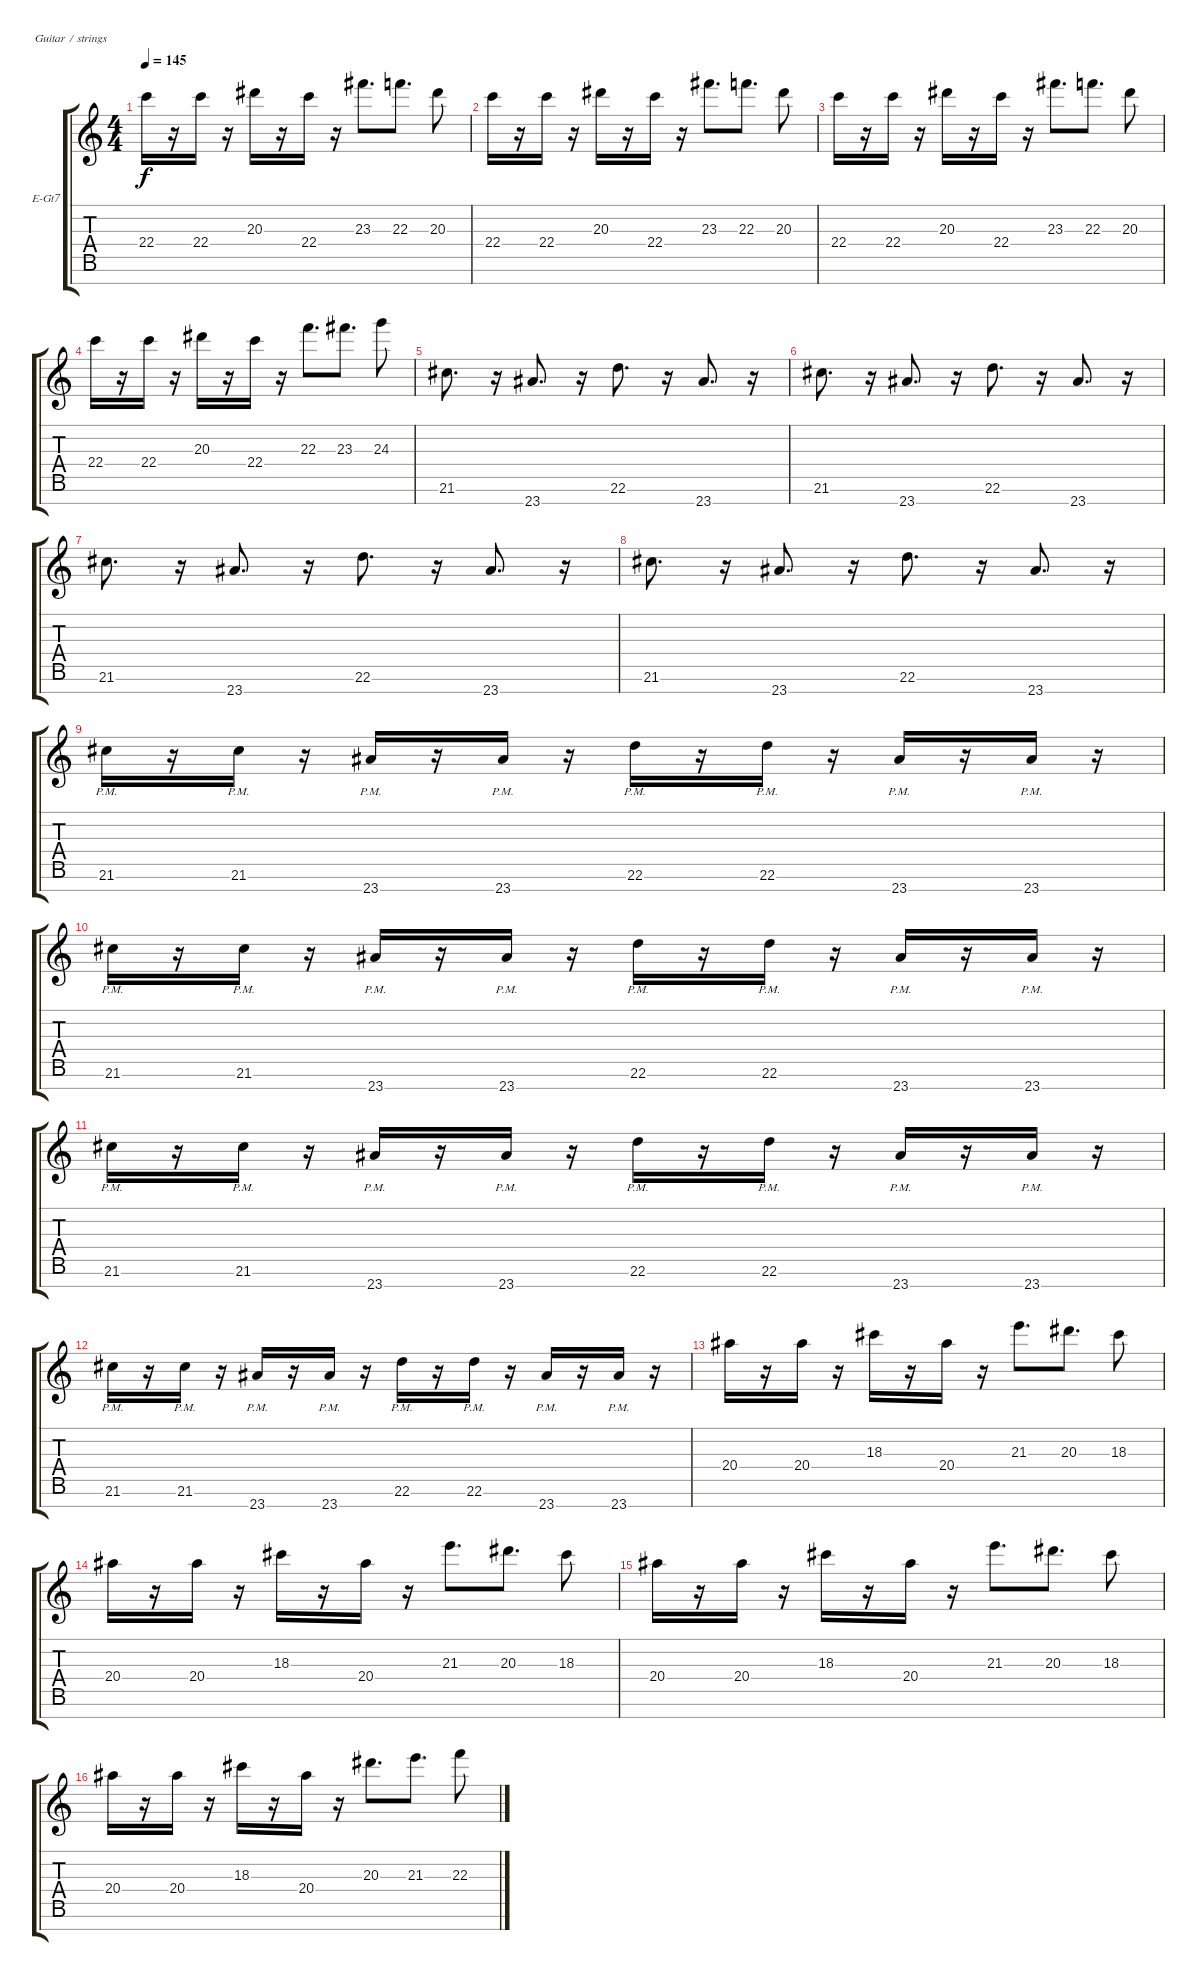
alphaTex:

\defaultSystemsLayout 4
\bracketExtendMode groupsimilarinstruments
\firstSystemTrackNameOrientation horizontal
\otherSystemsTrackNameOrientation horizontal
\track ("Electric Guitar" "E-Gt7") {instrument overdrivenguitar}
\staff {score tabs}
\tuning (E4 B3 G3 D3 A2 E2 B1)
\ts (4 4)
\tempo 145
\clef g2
\ks c
22.4.16{dy f} r.16 22.4.16 r.16 20.3.16 r.16 22.4.16 r.16 23.3.8{d} 22.3.8{d} 20.3.8 |
22.4.16 r.16 22.4.16 r.16 20.3.16 r.16 22.4.16 r.16 23.3.8{d} 22.3.8{d} 20.3.8 |
22.4.16 r.16 22.4.16 r.16 20.3.16 r.16 22.4.16 r.16 23.3.8{d} 22.3.8{d} 20.3.8 |
22.4.16 r.16 22.4.16 r.16 20.3.16 r.16 22.4.16 r.16 22.3.8{d} 23.3.8{d} 24.3.8 |
21.6.8{d} r.16 23.7.8{d} r.16 22.6.8{d} r.16 23.7.8{d} r.16 |
21.6.8{d} r.16 23.7.8{d} r.16 22.6.8{d} r.16 23.7.8{d} r.16 |
21.6.8{d} r.16 23.7.8{d} r.16 22.6.8{d} r.16 23.7.8{d} r.16 |
21.6.8{d} r.16 23.7.8{d} r.16 22.6.8{d} r.16 23.7.8{d} r.16 |
21.6{pm}.16 r.16 21.6{pm}.16 r.16 23.7{pm}.16 r.16 23.7{pm}.16 r.16 22.6{pm}.16 r.16 22.6{pm}.16 r.16 23.7{pm}.16 r.16 23.7{pm}.16 r.16 |
21.6{pm}.16 r.16 21.6{pm}.16 r.16 23.7{pm}.16 r.16 23.7{pm}.16 r.16 22.6{pm}.16 r.16 22.6{pm}.16 r.16 23.7{pm}.16 r.16 23.7{pm}.16 r.16 |
21.6{pm}.16 r.16 21.6{pm}.16 r.16 23.7{pm}.16 r.16 23.7{pm}.16 r.16 22.6{pm}.16 r.16 22.6{pm}.16 r.16 23.7{pm}.16 r.16 23.7{pm}.16 r.16 |
21.6{pm}.16 r.16 21.6{pm}.16 r.16 23.7{pm}.16 r.16 23.7{pm}.16 r.16 22.6{pm}.16 r.16 22.6{pm}.16 r.16 23.7{pm}.16 r.16 23.7{pm}.16 r.16 |
20.4.16 r.16 20.4.16 r.16 18.3.16 r.16 20.4.16 r.16 21.3.8{d} 20.3.8{d} 18.3.8 |
20.4.16 r.16 20.4.16 r.16 18.3.16 r.16 20.4.16 r.16 21.3.8{d} 20.3.8{d} 18.3.8 |
20.4.16 r.16 20.4.16 r.16 18.3.16 r.16 20.4.16 r.16 21.3.8{d} 20.3.8{d} 18.3.8 |
20.4.16 r.16 20.4.16 r.16 18.3.16 r.16 20.4.16 r.16 20.3.8{d} 21.3.8{d} 22.3.8
